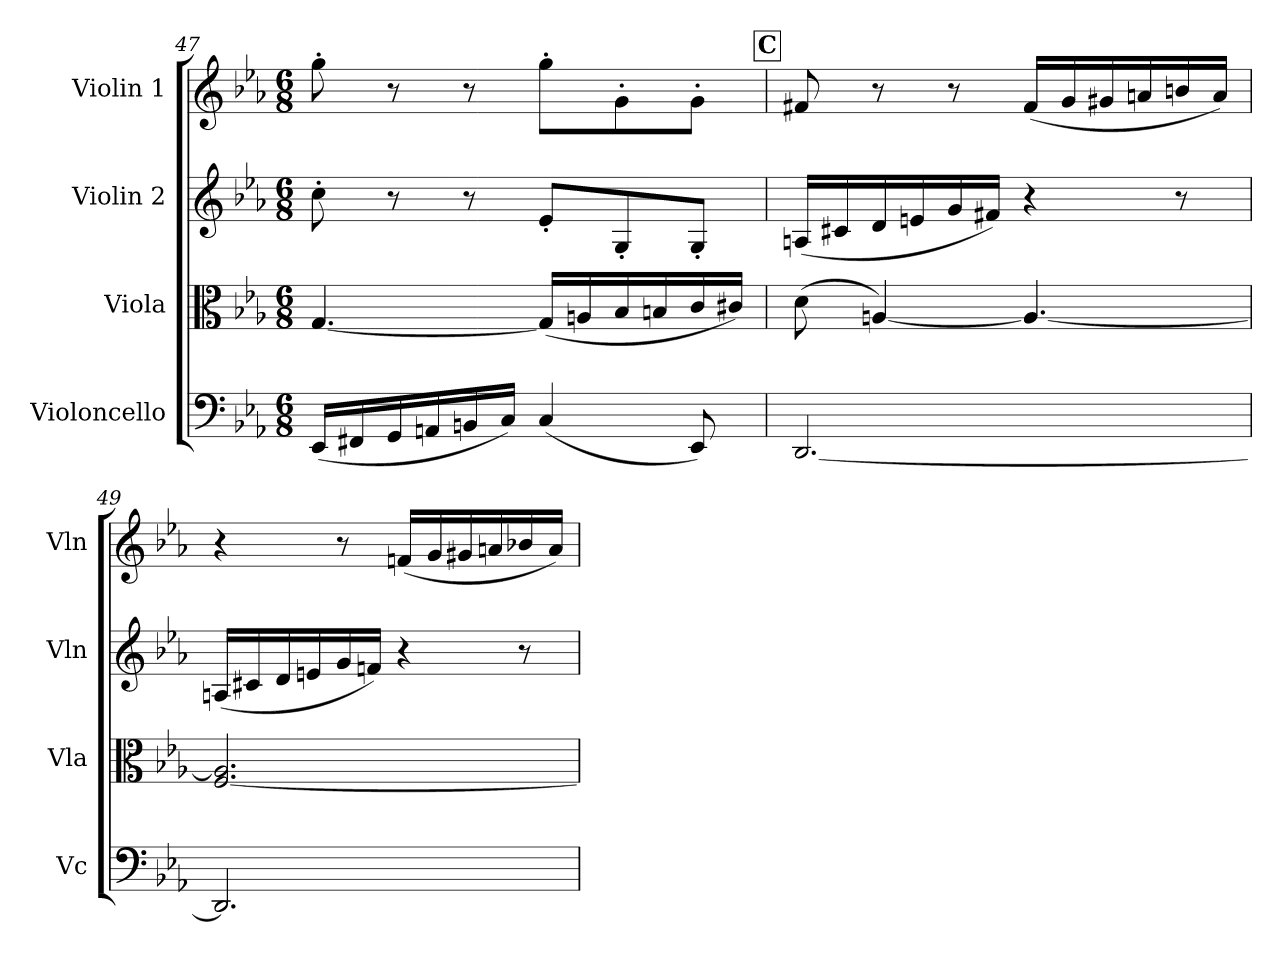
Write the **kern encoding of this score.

**kern	**kern	**kern	**kern
*part4	*part3	*part2	*part1
*staff4	*staff3	*staff2	*staff1
*I"Violoncello	*I"Viola	*I"Violin 2	*I"Violin 1
*I'Vc	*I'Vla	*I'Vln	*I'Vln
*clefF4	*clefC3	*clefG2	*clefG2
*k[b-e-a-]	*k[b-e-a-]	*k[b-e-a-]	*k[b-e-a-]
*M6/8	*M6/8	*M6/8	*M6/8
=47	=47	=47	=47
(16EE-/LL	[4.G/	8cc'\	8gg'\
16FF#X/	.	.	.
16GG/	.	8r	8r
16AAn/	.	.	.
16BBn/	.	8r	8r
16C/JJ)	.	.	.
(4C/	(16G/LL]	8e-'/L	8gg'\L
.	16An/	.	.
.	16B-/	8G'/	8g'\
.	16Bn/	.	.
8EE-/)	16c/	8G'/J	8g'\J
.	16c#X/JJ)	.	.
!!LO:REH:place=s1:a:B:cj:fs=14:t=C
=48	=48	=48	=48
[2.DD/	(8d\	(16An/LL	8f#X/
.	.	16c#X/	.
.	[4An/)	16d/	8r
.	.	16en/	.
.	.	16g/	8r
.	.	16f#X/JJ)	.
.	4.A/_	4r	(<16f#/LL
.	.	.	16g/
.	.	.	16g#X/
.	.	.	16an/
.	.	8r	16bn/
.	.	.	16a/JJ)
!!LO:LB:g=z
=49	=49	=49	=49
2.DD/]	[2.F/ 2.A/]	(16An/LL	4r
.	.	16c#X/	.
.	.	16d/	.
.	.	16en/	.
.	.	16g/	8r
.	.	16fn/JJ)	.
.	.	4r	(<16fn/LL
.	.	.	16g/
.	.	.	16g#X/
.	.	.	16an/
.	.	8r	16b-X/
.	.	.	16a/JJ)
=	=	=	=
*-	*-	*-	*-
